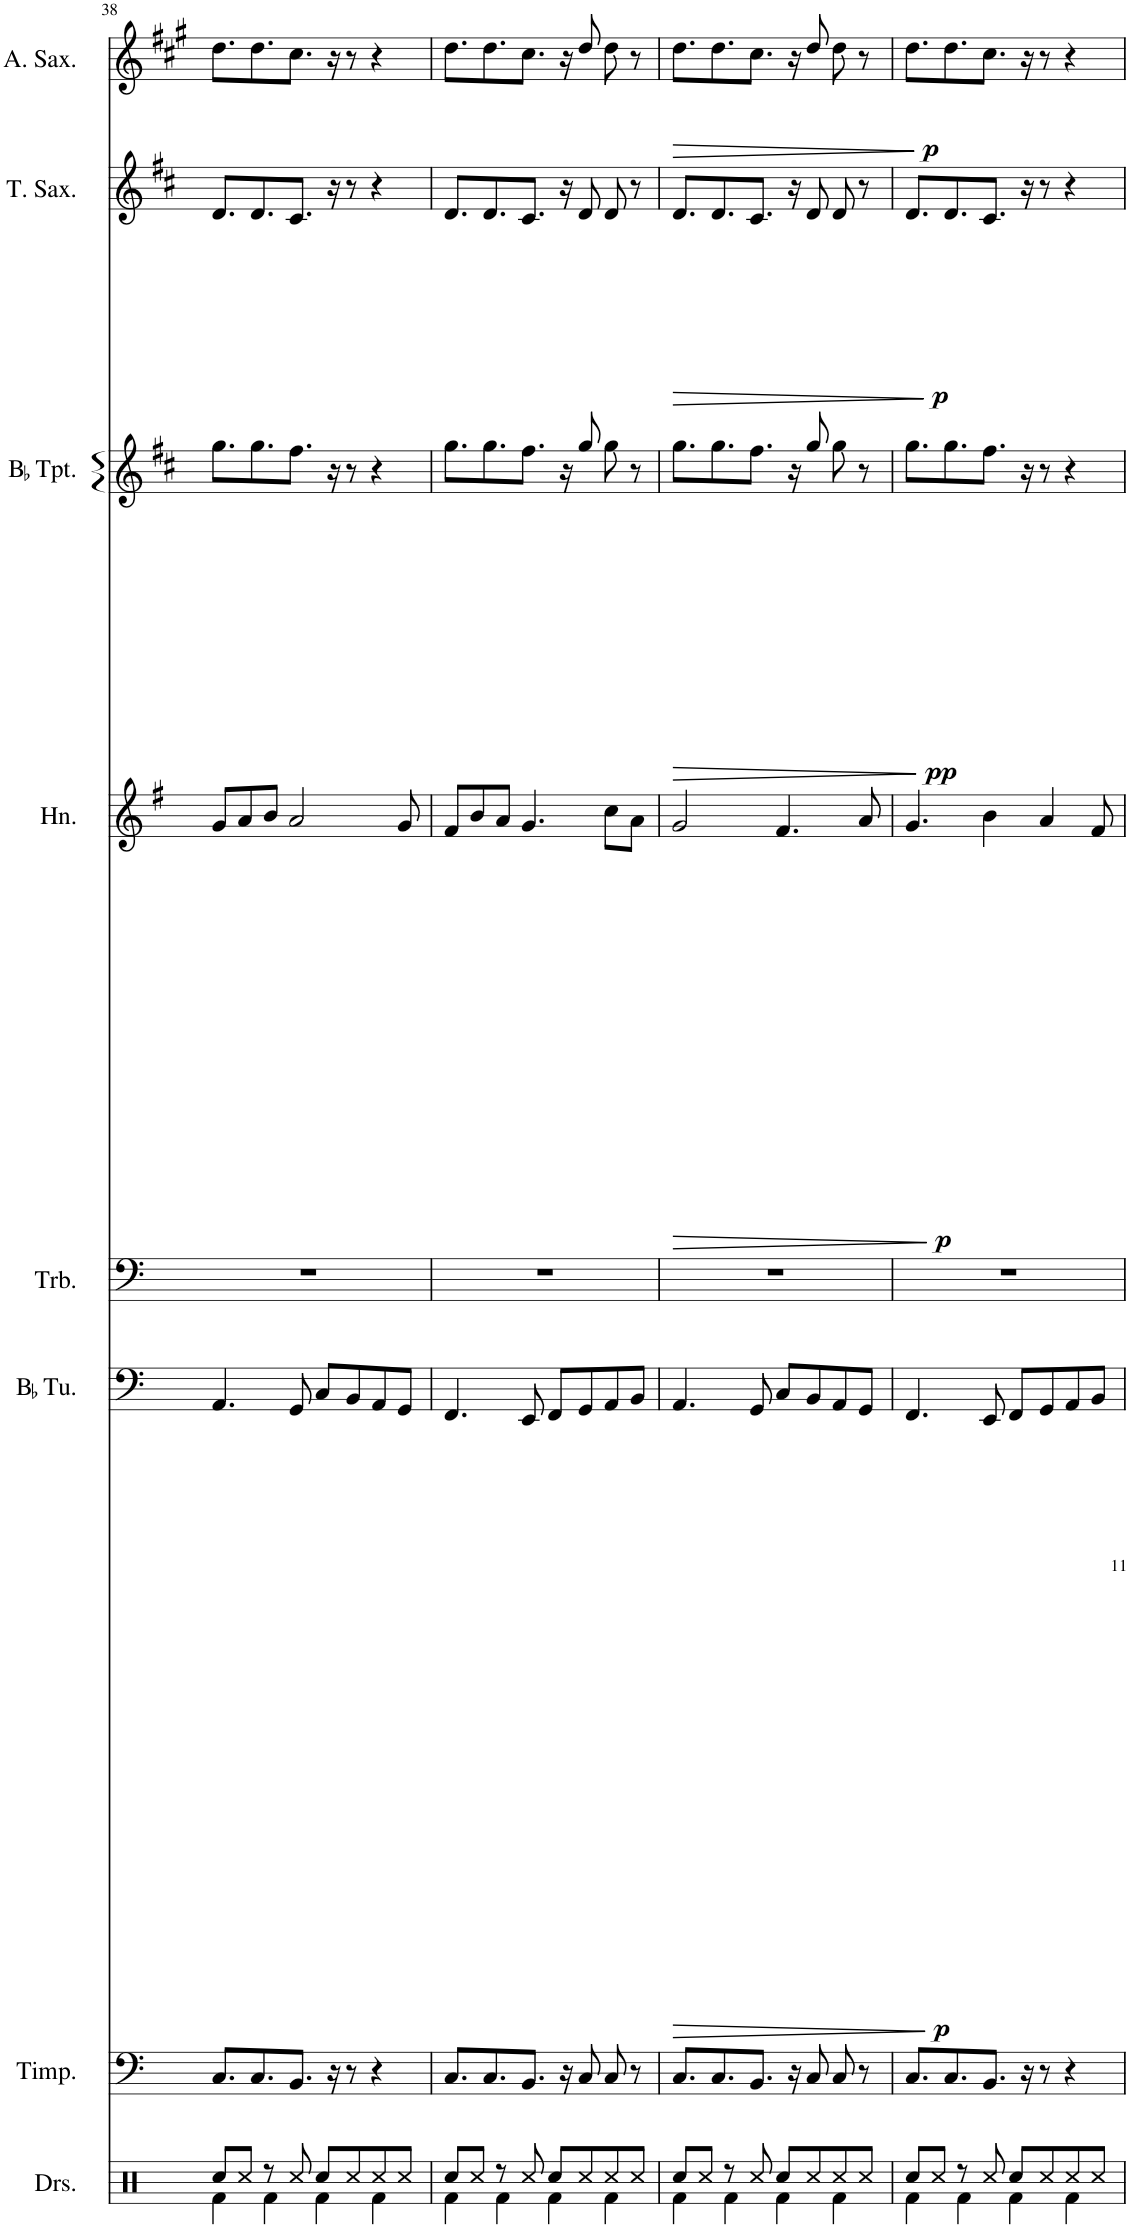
**kern	**kern	**kern	**dynam	**kern	**kern	**dynam	**kern	**dynam	**kern	**dynam	**kern	**dynam
*part8	*part7	*part6	*part6	*part5	*part4	*part4	*part3	*part3	*part2	*part2	*part1	*part1
*staff8	*staff7	*staff6	*staff6	*staff5	*staff4	*staff4	*staff3	*staff3	*staff2	*staff2	*staff1	*staff1
*I"Drumset	*I"Timpani	*I"BaccidentalFlat Tuba	*	*I"Trombone	*I"Horn	*	*I"BaccidentalFlat Trumpet	*	*I"Tenor Saxophone	*	*I"Alto Saxophone	*
*I'Drs.	*I'Timp.	*I'BaccidentalFlat Tu.	*	*I'Trb.	*I'Hn.	*	*I'BaccidentalFlat Tpt.	*	*I'T. Sax.	*	*I'A. Sax.	*
!!LO:PB:g=z
*clefX	*clefF4	*clefF4	*	*clefF4	*clefG2	*	*clefG2	*	*clefG2	*	*clefG2	*
*	*	*	*	*	*Trd4c7	*	*Trd1c2	*	*Trd8c14	*	*Trd5c9	*
*k[]	*k[]	*k[]	*	*k[]	*k[f#]	*	*k[f#c#]	*	*k[f#c#]	*	*k[f#c#g#]	*
*M4/4	*M4/4	*M4/4	*	*M4/4	*M4/4	*	*M4/4	*	*M4/4	*	*M4/4	*
=38	=38	=38	=38	=38	=38	=38	=38	=38	=38	=38	=38	=38
*^	*	*	*	*	*	*	*	*	*	*	*	*
8Rcc/L	4Rf\	8.C/L	4.AA/	.	1r	8g/L	.	8.gg\L	.	8.d/L	.	8.dd\L	.
8Rcc/J	.	.	.	.	.	8a/	.	.	.	.	.	.	.
.	.	8.C/	.	.	.	.	.	8.gg\	.	8.d/	.	8.dd\	.
8r	4Rf\	.	.	.	.	8b/J	.	.	.	.	.	.	.
8Rcc/	.	8.BB/J	8GG/	.	.	2a/	.	8.ff#\J	.	8.c#/J	.	8.cc#\J	.
8Rcc/L	4Rf\	.	8C/L	.	.	.	.	.	.	.	.	.	.
.	.	16r	.	.	.	.	.	16r	.	16r	.	16r	.
8Rcc/	.	8r	8BB/	.	.	.	.	8r	.	8r	.	8r	.
8Rcc/	4Rf\	4r	8AA/	.	.	.	.	4r	.	4r	.	4r	.
8Rcc/J	.	.	8GG/J	.	.	8g/	.	.	.	.	.	.	.
=39	=39	=39	=39	=39	=39	=39	=39	=39	=39	=39	=39	=39	=39
8Rcc/L	4Rf\	8.C/L	4.FF/	.	1r	8f#/L	.	8.gg\L	.	8.d/L	.	8.dd\L	.
8Rcc/J	.	.	.	.	.	8b/	.	.	.	.	.	.	.
.	.	8.C/	.	.	.	.	.	8.gg\	.	8.d/	.	8.dd\	.
8r	4Rf\	.	.	.	.	8a/J	.	.	.	.	.	.	.
8Rcc/	.	8.BB/J	8EE/	.	.	4.g/	.	8.ff#\J	.	8.c#/J	.	8.cc#\J	.
8Rcc/L	4Rf\	.	8FF/L	.	.	.	.	.	.	.	.	.	.
.	.	16r	.	.	.	.	.	16r	.	16r	.	16r	.
8Rcc/	.	8C/	8GG/	.	.	.	.	8gg/	.	8d/	.	8dd/	.
8Rcc/	4Rf\	8C/	8AA/	.	.	8cc\L	.	8gg\	.	8d/	.	8dd\	.
8Rcc/J	.	8r	8BB/J	.	.	8a\J	.	8r	.	8r	.	8r	.
=40	=40	=40	=40	=40	=40	=40	=40	=40	=40	=40	=40	=40	=40
!	!	!	!	!LO:HP:b	!	!	!LO:HP:b	!	!LO:HP:b	!	!LO:HP:b	!	!LO:HP:b
8Rcc/L	4Rf\	8.C/L	4.AA/	>	1r	2g/	>	8.gg\L	>	8.d/L	>	8.dd\L	>
8Rcc/J	.	.	.	.	.	.	.	.	.	.	.	.	.
.	.	8.C/	.	.	.	.	.	8.gg\	.	8.d/	.	8.dd\	.
8r	4Rf\	.	.	.	.	.	.	.	.	.	.	.	.
8Rcc/	.	8.BB/J	8GG/	.	.	.	.	8.ff#\J	.	8.c#/J	.	8.cc#\J	.
8Rcc/L	4Rf\	.	8C/L	.	.	4.f#/	.	.	.	.	.	.	.
.	.	16r	.	.	.	.	.	16r	.	16r	.	16r	.
8Rcc/	.	8C/	8BB/	.	.	.	.	8gg/	.	8d/	.	8dd/	.
8Rcc/	4Rf\	8C/	8AA/	.	.	.	.	8gg\	.	8d/	.	8dd\	.
8Rcc/J	.	8r	8GG/J	.	.	8a/	.	8r	.	8r	.	8r	.
*v	*v	*	*	*	*	*	*	*	*	*	*	*	*
.	.	.	]	.	.	]	.	]	.	]	.	]
=41	=41	=41	=41	=41	=41	=41	=41	=41	=41	=41	=41	=41
*^	*	*	*	*	*	*	*	*	*	*	*	*
!	!	!	!	!LO:DY:b	!	!	!LO:DY:b	!	!LO:DY:b	!	!LO:DY:b	!	!LO:DY:b
8Rcc/L	4Rf\	8.C/L	4.FF/	p	1r	4.g/	p	8.gg\L	pp	8.d/L	p	8.dd\L	p
8Rcc/J	.	.	.	.	.	.	.	.	.	.	.	.	.
.	.	8.C/	.	.	.	.	.	8.gg\	.	8.d/	.	8.dd\	.
8r	4Rf\	.	.	.	.	.	.	.	.	.	.	.	.
8Rcc/	.	8.BB/J	8EE/	.	.	4b\	.	8.ff#\J	.	8.c#/J	.	8.cc#\J	.
8Rcc/L	4Rf\	.	8FF/L	.	.	.	.	.	.	.	.	.	.
.	.	16r	.	.	.	.	.	16r	.	16r	.	16r	.
8Rcc/	.	8r	8GG/	.	.	4a/	.	8r	.	8r	.	8r	.
8Rcc/	4Rf\	4r	8AA/	.	.	.	.	4r	.	4r	.	4r	.
8Rcc/J	.	.	8BB/J	.	.	8f#/	.	.	.	.	.	.	.
*v	*v	*	*	*	*	*	*	*	*	*	*	*	*
=	=	=	=	=	=	=	=	=	=	=	=	=
*-	*-	*-	*-	*-	*-	*-	*-	*-	*-	*-	*-	*-
